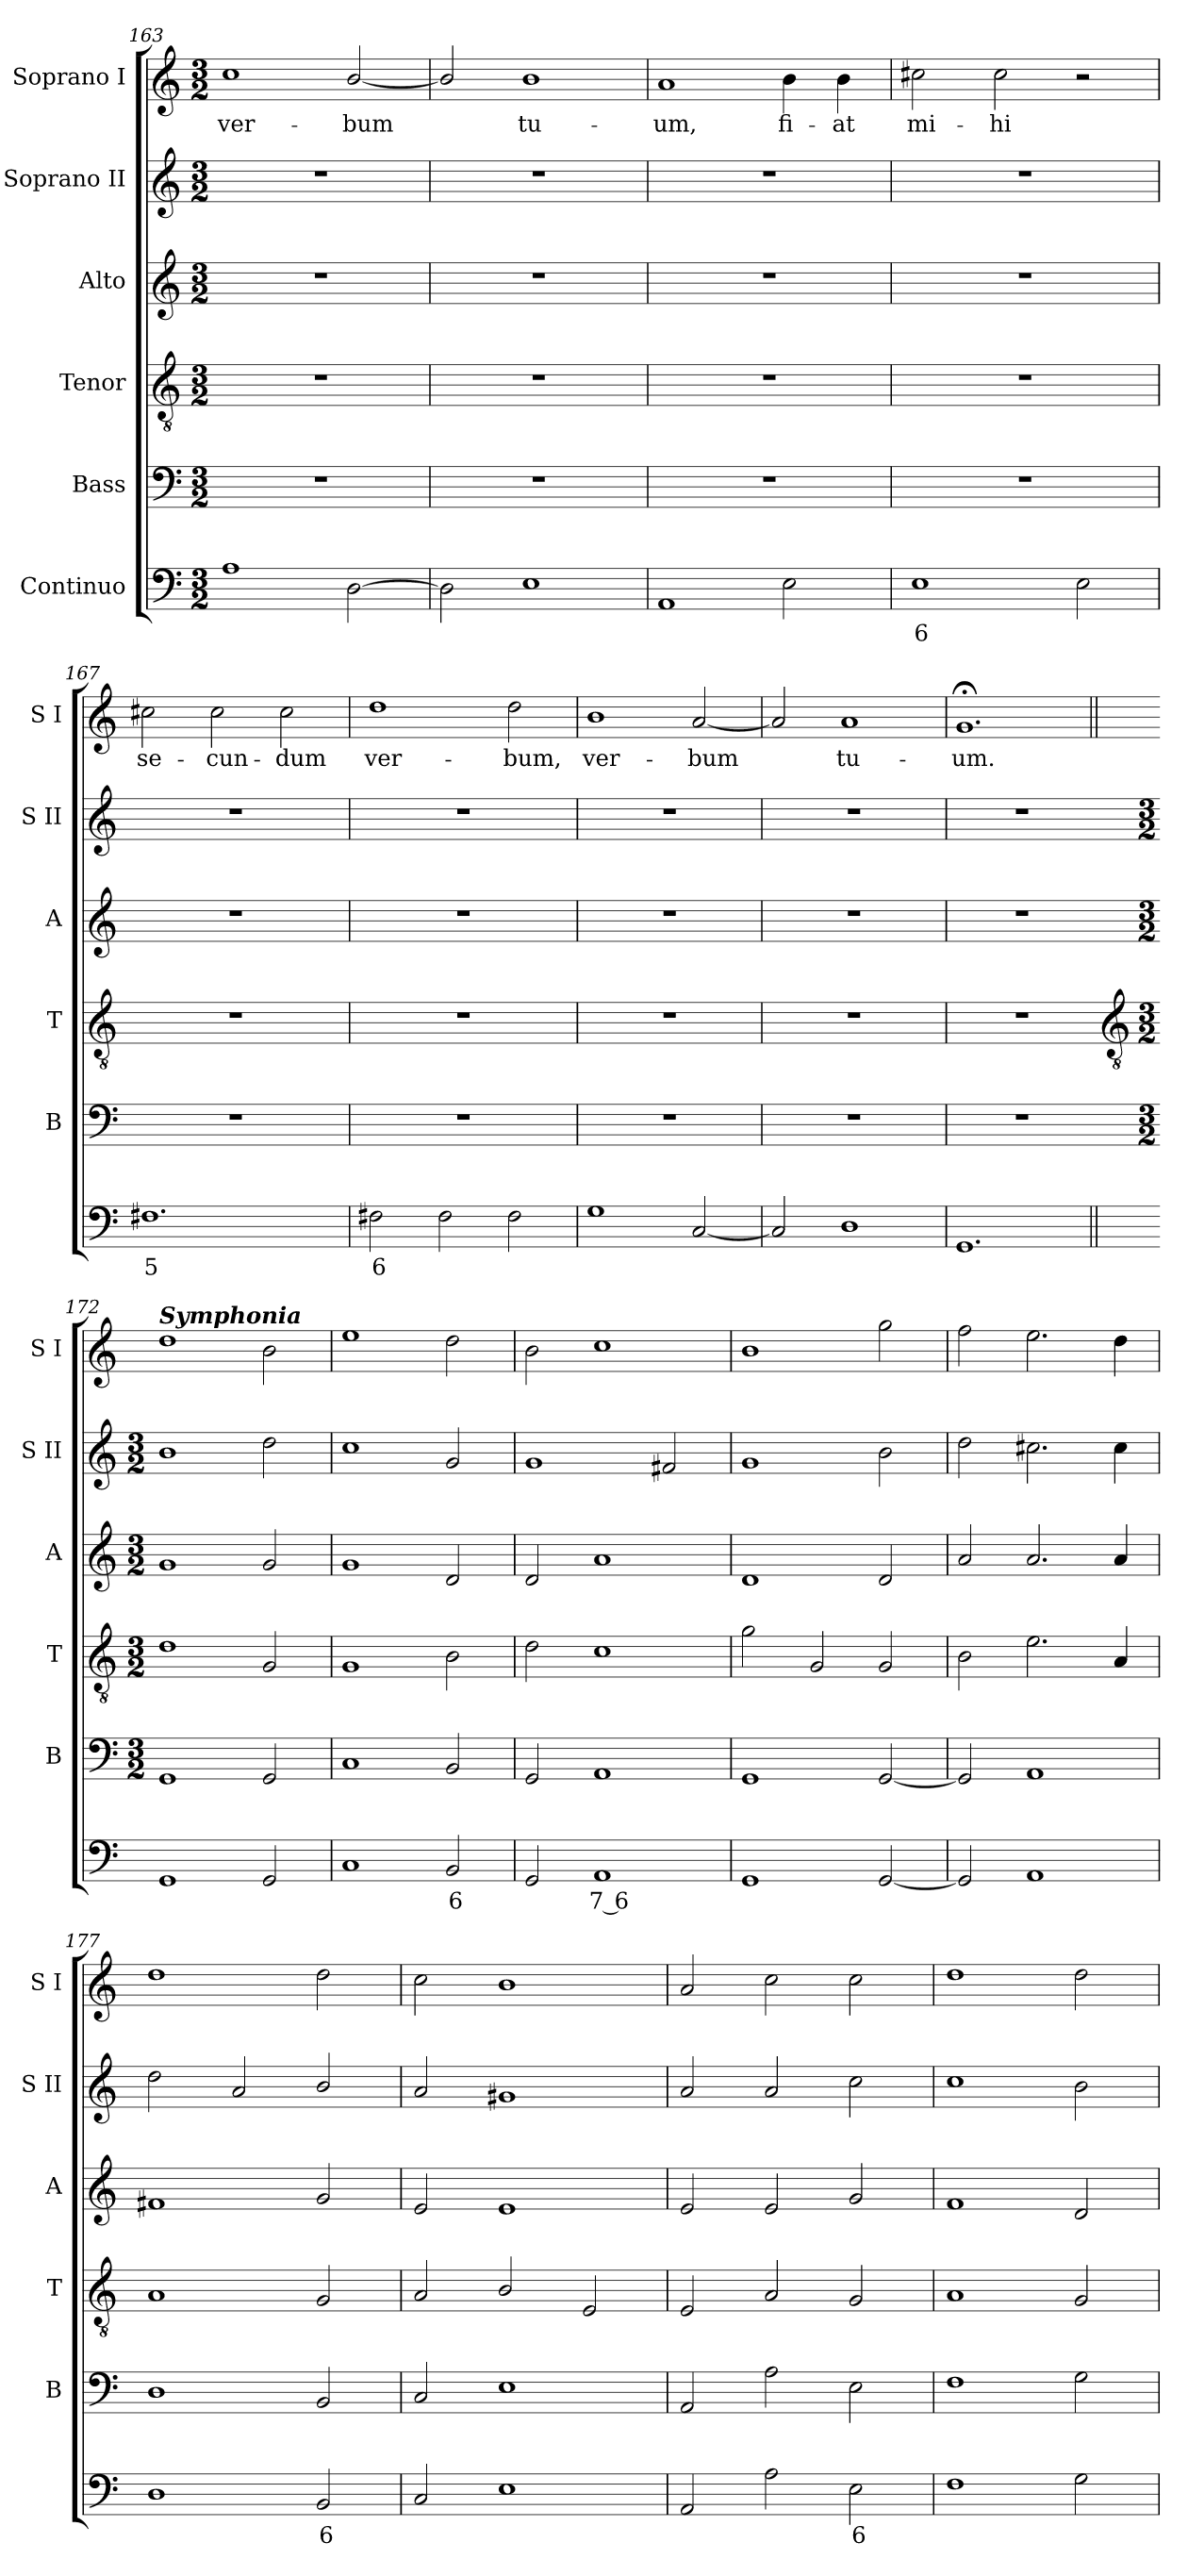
**kern	**text	**kern	**kern	**kern	**kern	**kern	**text
*part6	*part6	*part5	*part4	*part3	*part2	*part1	*part1
*staff6	*staff6	*staff5	*staff4	*staff3	*staff2	*staff1	*staff1
*I"Continuo	*	*I"Bass	*I"Tenor	*I"Alto	*I"Soprano II	*I"Soprano I	*
*	*	*I'B	*I'T	*I'A	*I'S II	*I'S I	*
*clefF4	*	*clefF4	*clefGv2	*clefG2	*clefG2	*clefG2	*
*k[]	*	*k[]	*k[]	*k[]	*k[]	*k[]	*
*C:	*	*C:	*C:	*C:	*C:	*C:	*
*M3/2	*	*M3/2	*M3/2	*M3/2	*M3/2	*M3/2	*
=163	=163	=163	=163	=163	=163	=163	=163
!	!	!	!	!	!	!	!LO:LY:b
1A	.	1.r	1.r	1.r	1.r	1cc	ver-
!	!	!	!	!	!	!	!LO:LY:b
[2D	.	.	.	.	.	[2b/	-bum
=164	=164	=164	=164	=164	=164	=164	=164
2D]	.	1.r	1.r	1.r	1.r	2b/]	.
!	!	!	!	!	!	!	!LO:LY:b
1E	.	.	.	.	.	1b	tu-
=165	=165	=165	=165	=165	=165	=165	=165
!	!	!	!	!	!	!	!LO:LY:b
1AA	.	1.r	1.r	1.r	1.r	1a	-um,
!	!	!	!	!	!	!	!LO:LY:b
2E	.	.	.	.	.	4b	fi-
!	!	!	!	!	!	!	!LO:LY:b
.	.	.	.	.	.	4b	-at
=166	=166	=166	=166	=166	=166	=166	=166
!	!LO:LY:b	!	!	!	!	!	!LO:LY:b
1E	6	1.r	1.r	1.r	1.r	2cc#X	mi-
!	!	!	!	!	!	!	!LO:LY:b
.	.	.	.	.	.	2cc#	-hi
2E	.	.	.	.	.	2r	.
=167	=167	=167	=167	=167	=167	=167	=167
!	!LO:LY:b	!	!	!	!	!	!LO:LY:b
1.F#X	5	1.r	1.r	1.r	1.r	2cc#X	se-
!	!	!	!	!	!	!	!LO:LY:b
.	.	.	.	.	.	2cc#	-cun-
!	!	!	!	!	!	!	!LO:LY:b
.	.	.	.	.	.	2cc#	-dum
=168	=168	=168	=168	=168	=168	=168	=168
!	!LO:LY:b	!	!	!	!	!	!LO:LY:b
2F#X	6	1.r	1.r	1.r	1.r	1dd	ver-
2F#	.	.	.	.	.	.	.
!	!	!	!	!	!	!	!LO:LY:b
2F#	.	.	.	.	.	2dd	-bum,
=169	=169	=169	=169	=169	=169	=169	=169
!	!	!	!	!	!	!	!LO:LY:b
1G	.	1.r	1.r	1.r	1.r	1b	ver-
!	!	!	!	!	!	!	!LO:LY:b
[2C	.	.	.	.	.	[2a	-bum
=170	=170	=170	=170	=170	=170	=170	=170
2C]	.	1.r	1.r	1.r	1.r	2a]	.
!	!	!	!	!	!	!	!LO:LY:b
1D	.	.	.	.	.	1a	tu-
=171	=171	=171	=171	=171	=171	=171	=171
!	!	!	!	!	!	!	!LO:LY:b
1.GG	.	1.r	1.r	1.r	1.r	1.g;<	-um.
!!LO:LB:g=z
=172||	=172||	=172	=172	=172	=172	=172||	=172||
*	*	*	*clefGv2	*	*	*	*
*	*	*k[]	*k[]	*k[]	*k[]	*	*
*	*	*C:	*C:	*C:	*C:	*	*
*	*	*M3/2	*M3/2	*M3/2	*M3/2	*	*
!	!	!	!	!	!	!LO:TX:a:Bi:t=Symphonia	!
1GG	.	1GG	1d	1g	1b	1dd	.
2GG	.	2GG	2G	2g	2dd	2b	.
=173	=173	=173	=173	=173	=173	=173	=173
1C	.	1C	1G	1g	1cc	1ee	.
!	!LO:LY:b	!	!	!	!	!	!
2BB	6	2BB	2B	2d	2g	2dd	.
=174	=174	=174	=174	=174	=174	=174	=174
2GG	.	2GG	2d	2d	1g	2b	.
!	!LO:LY:b	!	!	!	!	!	!
1AA	7 6	1AA	1c	1a	.	1cc	.
.	.	.	.	.	2f#X	.	.
=175	=175	=175	=175	=175	=175	=175	=175
1GG	.	1GG	2g	1d	1g	1b	.
.	.	.	2G	.	.	.	.
[2GG	.	[2GG	2G	2d	2b	2gg	.
=176	=176	=176	=176	=176	=176	=176	=176
2GG]	.	2GG]	2B	2a	2dd	2ff	.
1AA	.	1AA	2.e	2.a	2.cc#X	2.ee	.
.	.	.	4A	4a	4cc#	4dd	.
=177	=177	=177	=177	=177	=177	=177	=177
1D	.	1D	1A	1f#X	2dd	1dd	.
.	.	.	.	.	2a	.	.
!	!LO:LY:b	!	!	!	!	!	!
2BB	6	2BB	2G	2g	2b/	2dd	.
=178	=178	=178	=178	=178	=178	=178	=178
2C	.	2C	2A	2e	2a	2cc	.
1E	.	1E	2B/	1e	1g#X	1b	.
.	.	.	2E	.	.	.	.
=179	=179	=179	=179	=179	=179	=179	=179
2AA	.	2AA	2E	2e	2a	2a	.
2A	.	2A	2A	2e	2a	2cc	.
!	!LO:LY:b	!	!	!	!	!	!
2E	6	2E	2G	2g	2cc	2cc	.
=180	=180	=180	=180	=180	=180	=180	=180
1F	.	1F	1A	1f	1cc	1dd	.
2G	.	2G	2G	2d	2b	2dd	.
=	=	=	=	=	=	=	=
*-	*-	*-	*-	*-	*-	*-	*-
